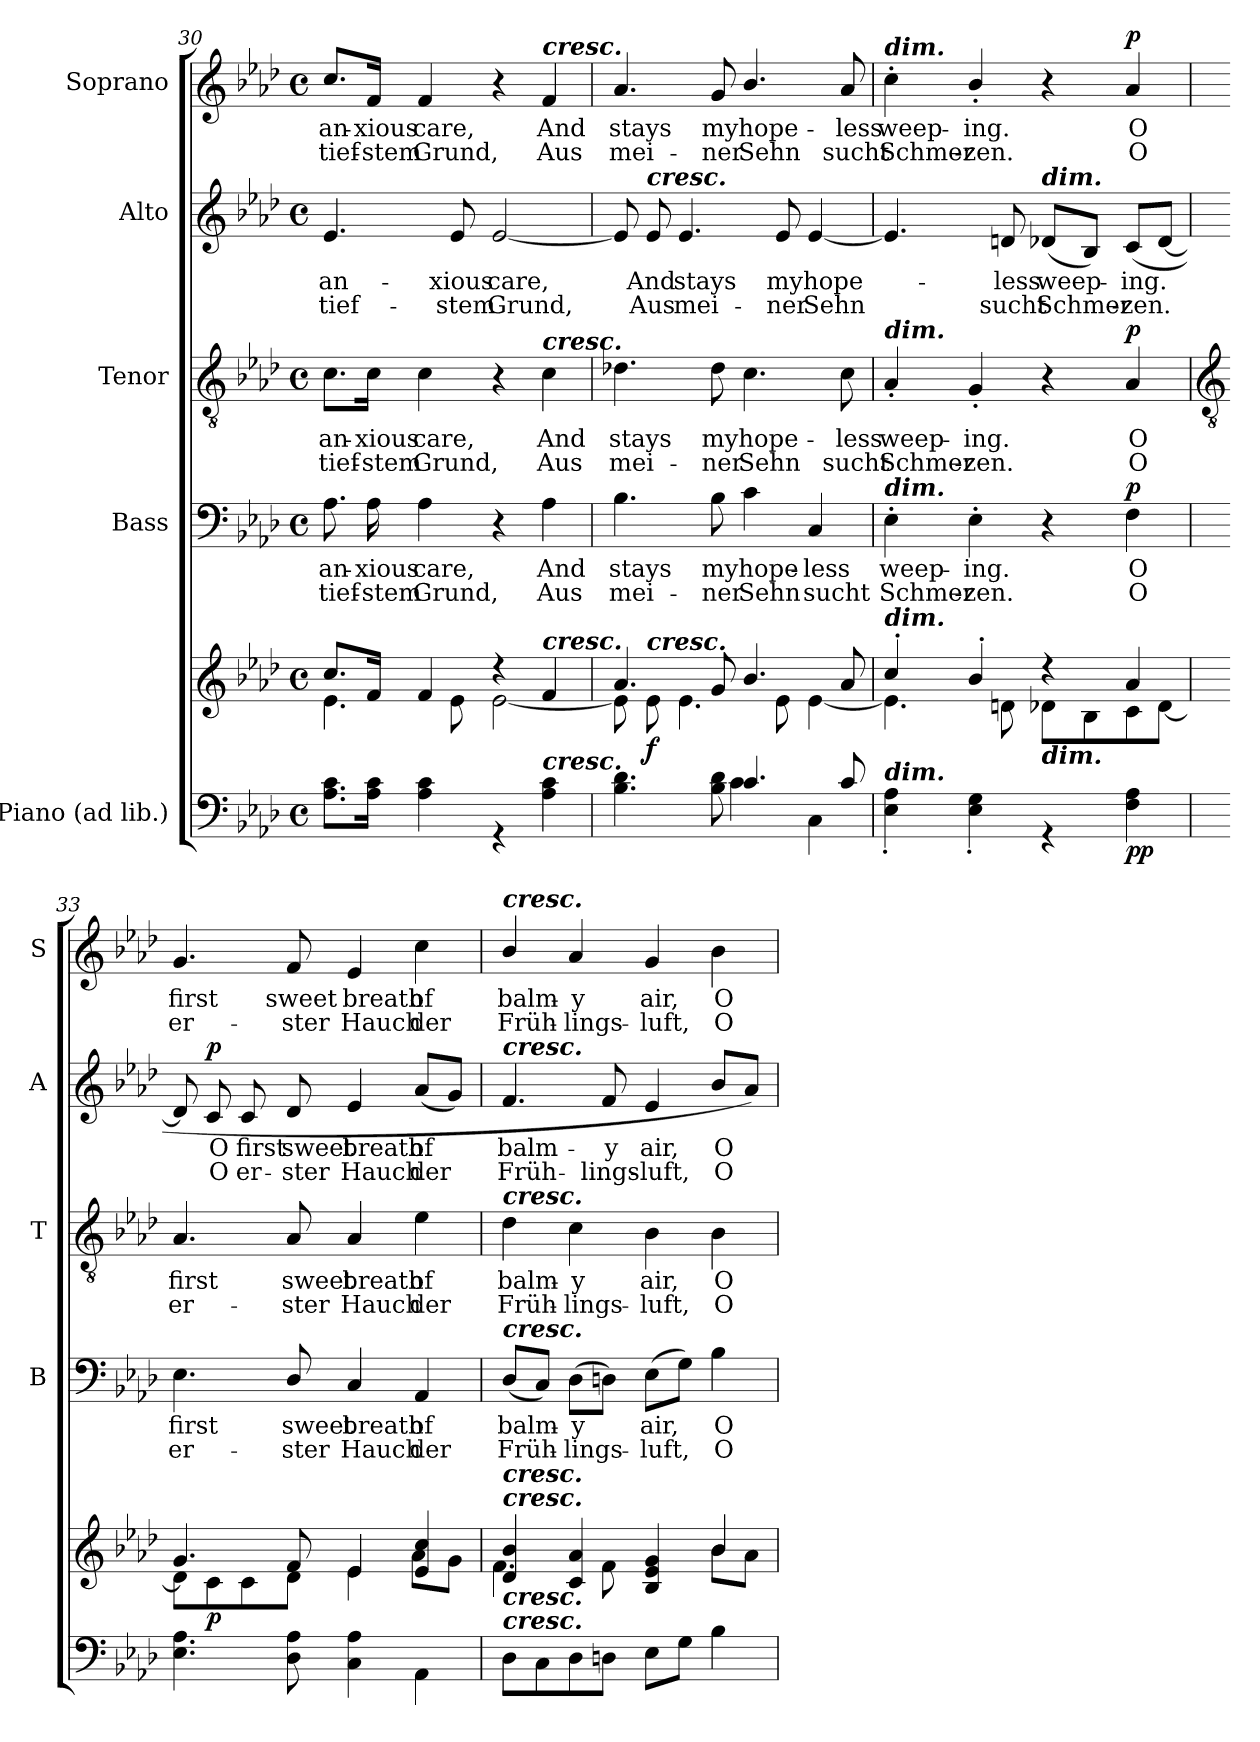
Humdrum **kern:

**kern	**kern	**dynam	**kern	**text	**text	**dynam	**kern	**text	**text	**dynam	**kern	**text	**text	**dynam	**kern	**text	**text	**dynam
*part5	*part5	*part5	*part4	*part4	*part4	*part4	*part3	*part3	*part3	*part3	*part2	*part2	*part2	*part2	*part1	*part1	*part1	*part1
*staff6	*staff5	*staff5/6	*staff4	*staff4	*staff4	*staff4	*staff3	*staff3	*staff3	*staff3	*staff2	*staff2	*staff2	*staff2	*staff1	*staff1	*staff1	*staff1
*I"Piano (ad lib.)	*	*	*I"Bass	*	*	*	*I"Tenor	*	*	*	*I"Alto	*	*	*	*I"Soprano	*	*	*
*	*	*	*I'B	*	*	*	*I'T	*	*	*	*I'A	*	*	*	*I'S	*	*	*
!!LO:LB:g=z
*clefF4	*clefG2	*	*clefF4	*	*	*	*clefGv2	*	*	*	*clefG2	*	*	*	*clefG2	*	*	*
*k[b-e-a-d-]	*k[b-e-a-d-]	*	*k[b-e-a-d-]	*	*	*	*k[b-e-a-d-]	*	*	*	*k[b-e-a-d-]	*	*	*	*k[b-e-a-d-]	*	*	*
*A-:	*A-:	*	*A-:	*	*	*	*A-:	*	*	*	*A-:	*	*	*	*A-:	*	*	*
*M4/4	*M4/4	*	*M4/4	*	*	*	*M4/4	*	*	*	*M4/4	*	*	*	*M4/4	*	*	*
*met(c)	*met(c)	*	*met(c)	*	*	*	*met(c)	*	*	*	*met(c)	*	*	*	*met(c)	*	*	*
=30	=30	=30	=30	=30	=30	=30	=30	=30	=30	=30	=30	=30	=30	=30	=30	=30	=30	=30
*^	*^	*	*	*	*	*	*	*	*	*	*	*	*	*	*	*	*	*
!	!	!	!	!	!	!LO:LY:b	!LO:LY:b	!	!	!LO:LY:b	!LO:LY:b	!	!	!LO:LY:b	!LO:LY:b	!	!	!LO:LY:b	!LO:LY:b	!
1ryy	8.A- 8.cL	8.cc/L	4.e-\	.	8.A-	an-	-tief-	.	8.c\L	an-	-tief-	.	4.e-	an-	-tief-	.	8.cc/L	an-	-tief-	.
!	!	!	!	!	!	!LO:LY:b	!LO:LY:b	!	!	!LO:LY:b	!LO:LY:b	!	!	!	!	!	!	!LO:LY:b	!LO:LY:b	!
.	16A- 16cJ	16f/J	.	.	16A-	-xious	stem	.	16c\Jk	-xious	stem	.	.	.	.	.	16f/Jk	-xious	stem	.
!	!	!	!	!	!	!LO:LY:b	!LO:LY:b	!	!	!LO:LY:b	!LO:LY:b	!	!	!	!	!	!	!LO:LY:b	!LO:LY:b	!
.	4A- 4c	4f/	.	.	4A-	care,	Grund,	.	4c	care,	Grund,	.	.	.	.	.	4f	care,	Grund,	.
!	!	!	!	!	!	!	!	!	!	!	!	!	!	!LO:LY:b	!LO:LY:b	!	!	!	!	!
.	.	.	8e-\	.	.	.	.	.	.	.	.	.	8e-	-xious	stem	.	.	.	.	.
!	!	!	!	!	!	!	!	!	!	!	!	!	!	!LO:LY:b	!LO:LY:b	!	!	!	!	!
.	4r	4r	[2e-\	.	4r	.	.	.	4r	.	.	.	[2e-	care,	Grund,	.	4r	.	.	.
!	!	!	!	!	!	!	!	!	!	!	!	!	!	!	!	!	!LO:TX:a:Bi:t=cresc.	!	!	!
!	!	!	!	!	!	!	!	!	!LO:TX:a:Bi:t=cresc.	!	!	!	!	!	!	!	!	!	!	!
!	!	!LO:TX:a:Bi:t=cresc.	!	!	!	!	!	!	!	!	!	!	!	!	!	!	!	!	!	!
!	!LO:TX:a:Bi:t=cresc.	!	!	!	!	!	!	!	!	!	!	!	!	!	!	!	!	!	!	!
!	!	!	!	!	!	!LO:LY:b	!LO:LY:b	!	!	!LO:LY:b	!LO:LY:b	!	!	!	!	!	!	!LO:LY:b	!LO:LY:b	!
.	4A-\ 4c\	4f/	.	.	4A-	And	Aus	.	4c	And	Aus	.	.	.	.	.	4f	And	Aus	.
=31	=31	=31	=31	=31	=31	=31	=31	=31	=31	=31	=31	=31	=31	=31	=31	=31	=31	=31	=31	=31
!	!	!	!	!	!	!LO:LY:b	!LO:LY:b	!	!	!LO:LY:b	!LO:LY:b	!	!	!	!	!	!	!LO:LY:b	!LO:LY:b	!
2ryy	4.B- 4.d-	4.a-/	8e-\]	.	4.B-	stays	mei-	.	4.d-X	stays	mei-	.	8e-]	.	.	.	4.a-	stays	mei-	.
!	!	!	!	!	!	!	!	!	!	!	!	!	!LO:TX:a:Bi:t=cresc.	!	!	!	!	!	!	!
!	!	!	!LO:TX:a:Bi:t=cresc.	!	!	!	!	!	!	!	!	!	!	!	!	!	!	!	!	!
!	!	!	!	!LO:DY:b	!	!	!	!	!	!	!	!	!	!LO:LY:b	!LO:LY:b	!	!	!	!	!
.	.	.	8e-\	f	.	.	.	.	.	.	.	.	8e-	And	Aus	.	.	.	.	.
!	!	!	!	!	!	!	!	!	!	!	!	!	!	!LO:LY:b	!LO:LY:b	!	!	!	!	!
.	.	.	4.e-\	.	.	.	.	.	.	.	.	.	4.e-	stays	mei-	.	.	.	.	.
!	!	!	!	!	!	!LO:LY:b	!LO:LY:b	!	!	!LO:LY:b	!LO:LY:b	!	!	!	!	!	!	!LO:LY:b	!LO:LY:b	!
.	8B- 8d-	8g/	.	.	8B-	-my	ner	.	8d-	-my	ner	.	.	.	.	.	8g	-my	ner	.
!	!	!	!	!	!	!LO:LY:b	!LO:LY:b	!	!	!LO:LY:b	!LO:LY:b	!	!	!	!	!	!	!LO:LY:b	!LO:LY:b	!
4.c/	4c	4.b-/	.	.	4c	hope-	-Sehn	.	4.c	hope-	-Sehn	.	.	.	.	.	4.b-/	hope-	-Sehn	.
!	!	!	!	!	!	!	!	!	!	!	!	!	!	!LO:LY:b	!LO:LY:b	!	!	!	!	!
.	.	.	8e-\	.	.	.	.	.	.	.	.	.	8e-	-my	ner	.	.	.	.	.
!	!	!	!	!	!	!LO:LY:b	!LO:LY:b	!	!	!	!	!	!	!LO:LY:b	!LO:LY:b	!	!	!	!	!
.	4C\	.	[4e-\	.	4C	less	sucht	.	.	.	.	.	[4e-	hope-	Sehn	.	.	.	.	.
!	!	!	!	!	!	!	!	!	!	!LO:LY:b	!LO:LY:b	!	!	!	!	!	!	!LO:LY:b	!LO:LY:b	!
8c/	.	8a-/	.	.	.	.	.	.	8c	less	sucht	.	.	.	.	.	8a-	less	sucht	.
=32	=32	=32	=32	=32	=32	=32	=32	=32	=32	=32	=32	=32	=32	=32	=32	=32	=32	=32	=32	=32
!	!	!	!	!	!	!	!	!	!	!	!	!	!	!	!	!	!LO:TX:a:Bi:t=dim.	!	!	!
!	!	!	!	!	!	!	!	!	!LO:TX:a:Bi:t=dim.	!	!	!	!	!	!	!	!	!	!	!
!	!	!	!	!	!LO:TX:a:Bi:t=dim.	!	!	!	!	!	!	!	!	!	!	!	!	!	!	!
!	!	!LO:TX:a:Bi:t=dim.	!	!	!	!	!	!	!	!	!	!	!	!	!	!	!	!	!	!
!LO:TX:a:Bi:t=dim.	!	!	!	!	!	!	!	!	!	!	!	!	!	!	!	!	!	!	!	!
!	!	!	!	!	!	!LO:LY:b	!LO:LY:b	!	!	!LO:LY:b	!LO:LY:b	!	!	!	!	!	!	!LO:LY:b	!LO:LY:b	!
1ryy	4E-' 4A-'	4cc'/	4.e-\]	.	4E-'	weep-	-Schmer-	.	4A-'	weep-	-Schmer-	.	4.e-]	.	.	.	4cc'	weep-	-Schmer-	.
!	!	!	!	!	!	!LO:LY:b	!LO:LY:b	!	!	!LO:LY:b	!LO:LY:b	!	!	!	!	!	!	!LO:LY:b	!LO:LY:b	!
.	4E-' 4G'	4b-'/	.	.	4E-'	-ing.	zen.	.	4G'	-ing.	zen.	.	.	.	.	.	4b-'/	-ing.	zen.	.
!	!	!	!	!	!	!	!	!	!	!	!	!	!	!LO:LY:b	!LO:LY:b	!	!	!	!	!
.	.	.	8dn\	.	.	.	.	.	.	.	.	.	8dn	less	sucht	.	.	.	.	.
!	!	!	!	!	!	!	!	!	!	!	!	!	!LO:TX:a:Bi:t=dim.	!	!	!	!	!	!	!
!	!	!LO:TX:b:Bi:t=dim.	!	!	!	!	!	!	!	!	!	!	!	!	!	!	!	!	!	!
!	!	!	!	!	!	!	!	!	!	!	!	!	!	!LO:LY:b	!LO:LY:b	!	!	!	!	!
.	4r	4r	8d-X\L	.	4r	.	.	.	4r	.	.	.	(<8d-XL	weep-	Schmer-	.	4r	.	.	.
.	.	.	8B-\	.	.	.	.	.	.	.	.	.	8B-J)	.	.	.	.	.	.	.
!	!	!	!	!LO:DY:b=2	!	!LO:LY:b	!LO:LY:b	!	!	!LO:LY:b	!LO:LY:b	!	!	!LO:LY:b	!LO:LY:b	!	!	!LO:LY:b	!LO:LY:b	!
!	!	!	!	!LO:DY:n=1:b	!	!	!	!LO:DY:b	!	!	!	!LO:DY:b	!	!	!	!	!	!	!	!LO:DY:b
.	4F 4A-	4a-/	8c\	p p	4F	O	O	p	4A-	O	O	p	(<8cL	ing.	zen.	.	4a-	O	O	p
.	.	.	[8d-\J	.	.	.	.	.	.	.	.	.	[8d-J	.	.	.	.	.	.	.
!!LO:LB:g=z
=33	=33	=33	=33	=33	=33	=33	=33	=33	=33	=33	=33	=33	=33	=33	=33	=33	=33	=33	=33	=33
*	*	*	*	*	*	*	*	*	*clefGv2	*	*	*	*	*	*	*	*	*	*	*
!	!	!	!	!	!	!LO:LY:b	!LO:LY:b	!	!	!LO:LY:b	!LO:LY:b	!	!	!	!	!	!	!LO:LY:b	!LO:LY:b	!
1ryy	4.E-\ 4.A-\	4.g/	8d-\L]	.	4.E-	first	er-	.	4.A-	first	er-	.	8d-]	.	.	.	4.g	first	er-	.
!	!	!	!	!LO:DY:b	!	!	!	!	!	!	!	!	!	!LO:LY:b	!LO:LY:b	!LO:DY:b	!	!	!	!
.	.	.	8c\	p	.	.	.	.	.	.	.	.	8c	O	O	p	.	.	.	.
!	!	!	!	!	!	!	!	!	!	!	!	!	!	!LO:LY:b	!LO:LY:b	!	!	!	!	!
.	.	.	8c\	.	.	.	.	.	.	.	.	.	8c	first	er-	.	.	.	.	.
!	!	!	!	!	!	!LO:LY:b	!LO:LY:b	!	!	!LO:LY:b	!LO:LY:b	!	!	!LO:LY:b	!LO:LY:b	!	!	!LO:LY:b	!LO:LY:b	!
.	8D-\ 8A-\	8f/	8d-\J	.	8D-/	-sweet	ster	.	8A-	-sweet	ster	.	8d-	-sweet	ster	.	8f	-sweet	ster	.
!	!	!	!	!	!	!LO:LY:b	!LO:LY:b	!	!	!LO:LY:b	!LO:LY:b	!	!	!LO:LY:b	!LO:LY:b	!	!	!LO:LY:b	!LO:LY:b	!
.	4C\ 4A-\	4e-/	4e-\	.	4C	breath	Hauch	.	4A-	breath	Hauch	.	4e-	breath	Hauch	.	4e-	breath	Hauch	.
!	!	!	!	!	!	!LO:LY:b	!LO:LY:b	!	!	!LO:LY:b	!LO:LY:b	!	!	!LO:LY:b	!LO:LY:b	!	!	!LO:LY:b	!LO:LY:b	!
.	4AA-\	4e-/ 4cc/	8a-\L	.	4AA-	of	der	.	4e-	of	der	.	(<8a-L	of	der	.	4cc	of	der	.
.	.	.	8g\J	.	.	.	.	.	.	.	.	.	8gJ)	.	.	.	.	.	.	.
=34	=34	=34	=34	=34	=34	=34	=34	=34	=34	=34	=34	=34	=34	=34	=34	=34	=34	=34	=34	=34
!	!	!	!	!	!	!	!	!	!	!	!	!	!	!	!	!	!LO:TX:a:Bi:t=cresc.	!	!	!
!	!	!	!	!	!	!	!	!	!	!	!	!	!LO:TX:a:Bi:t=cresc.	!	!	!	!	!	!	!
!	!	!	!	!	!	!	!	!	!LO:TX:a:Bi:t=cresc.	!	!	!	!	!	!	!	!	!	!	!
!	!	!	!	!	!LO:TX:a:Bi:t=cresc.	!	!	!	!	!	!	!	!	!	!	!	!	!	!	!
!	!	!LO:TX:a:Bi:t=cresc.	!	!	!	!	!	!	!	!	!	!	!	!	!	!	!	!	!	!
!	!	!LO:TX:a:Bi:t=cresc.	!	!	!	!	!	!	!	!	!	!	!	!	!	!	!	!	!	!
!LO:TX:a:Bi:t=cresc.	!	!	!	!	!	!	!	!	!	!	!	!	!	!	!	!	!	!	!	!
!LO:TX:a:Bi:t=cresc.	!	!	!	!	!	!	!	!	!	!	!	!	!	!	!	!	!	!	!	!
!	!	!	!	!	!	!LO:LY:b	!LO:LY:b	!	!	!LO:LY:b	!LO:LY:b	!	!	!LO:LY:b	!LO:LY:b	!	!	!LO:LY:b	!LO:LY:b	!
1ryy	8D-\L	4d-/ 4b-/	4.f\	.	(<8D-L	balm-	Früh-	.	4d-	balm-	-Früh-	.	4.f	balm-	-Früh-	.	4b-/	balm-	-Früh-	.
.	8C\	.	.	.	8CJ)	.	.	.	.	.	.	.	.	.	.	.	.	.	.	.
!	!	!	!	!	!	!LO:LY:b	!LO:LY:b	!	!	!LO:LY:b	!LO:LY:b	!	!	!	!	!	!	!LO:LY:b	!LO:LY:b	!
.	8D-\	4c/ 4a-/	.	.	(>8D-L	y	lings-	.	4c	-y	lings-	.	.	.	.	.	4a-	-y	lings-	.
!	!	!	!	!	!	!	!	!	!	!	!	!	!	!LO:LY:b	!LO:LY:b	!	!	!	!	!
.	8Dn\J	.	8f\	.	8DnJ)	.	.	.	.	.	.	.	8f	-y	lings-	.	.	.	.	.
!	!	!	!	!	!	!LO:LY:b	!LO:LY:b	!	!	!LO:LY:b	!LO:LY:b	!	!	!LO:LY:b	!LO:LY:b	!	!	!LO:LY:b	!LO:LY:b	!
.	8E-\L	4B-/ 4e-/ 4g/	4ryy	.	(>8E-L	air,	luft,	.	4B-	-air,	luft,	.	4e-	-air,	luft,	.	4g	-air,	luft,	.
.	8G\J	.	.	.	8GJ)	.	.	.	.	.	.	.	.	.	.	.	.	.	.	.
!	!	!	!	!	!	!LO:LY:b	!LO:LY:b	!	!	!LO:LY:b	!LO:LY:b	!	!	!LO:LY:b	!LO:LY:b	!	!	!LO:LY:b	!LO:LY:b	!
.	4B-\	4b-/	8b-\L	.	4B-	O	O	.	4B-	O	O	.	8b-L	O	O	.	4b-	O	O	.
.	.	.	8a-\J	.	.	.	.	.	.	.	.	.	8a-J)	.	.	.	.	.	.	.
*v	*v	*	*	*	*	*	*	*	*	*	*	*	*	*	*	*	*	*	*	*
*	*v	*v	*	*	*	*	*	*	*	*	*	*	*	*	*	*	*	*	*
=	=	=	=	=	=	=	=	=	=	=	=	=	=	=	=	=	=	=
*-	*-	*-	*-	*-	*-	*-	*-	*-	*-	*-	*-	*-	*-	*-	*-	*-	*-	*-
